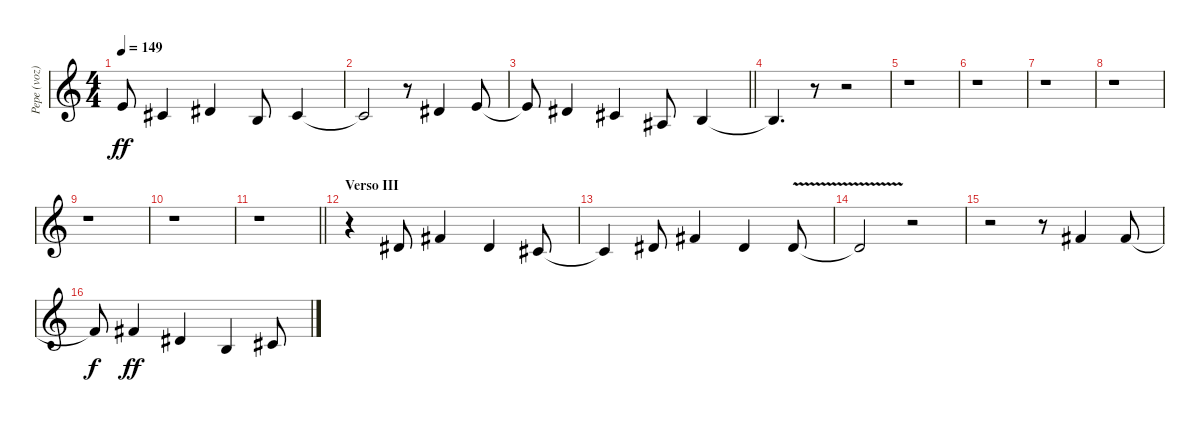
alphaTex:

\track ("Pepe (voz)" "Pepe (voz)") {instrument tenorsax}
\staff {score}
\tuning (Eb4 Bb3 Gb3 Db3 Ab2 Eb2) {hide}
\ts (4 4)
\tempo 149
\clef g2
\ks c
1.1{t}.8{dy ff} 3.2.4 0.1.4 1.2.8 3.2.4 |
3.2{t}.2 r.8 9.3.4 6.2.8 |
\barLineRight lightlight
6.2{t}.8 5.2.4 3.2.4 4.3.8 5.3.4 |
5.3{t}.4{d} r.8 r.2 |
r.1 |
r.1 |
r.1 |
r.1 |
r.1 |
r.1 |
\barLineRight lightlight
r.1 |
\section ("" "Verso III")
r.4 9.3.8 8.2.4 9.3.4 7.3.8 |
7.3{t}.4 9.3.8 8.2.4 9.3.4 9.3{v}.8 |
9.3{t}.2 r.2 |
r.2 r.8 8.2.4 8.2.8 |
8.2{t}.8{dy f} 8.2.4{dy ff} 5.2.4 1.2.4 3.2.8
